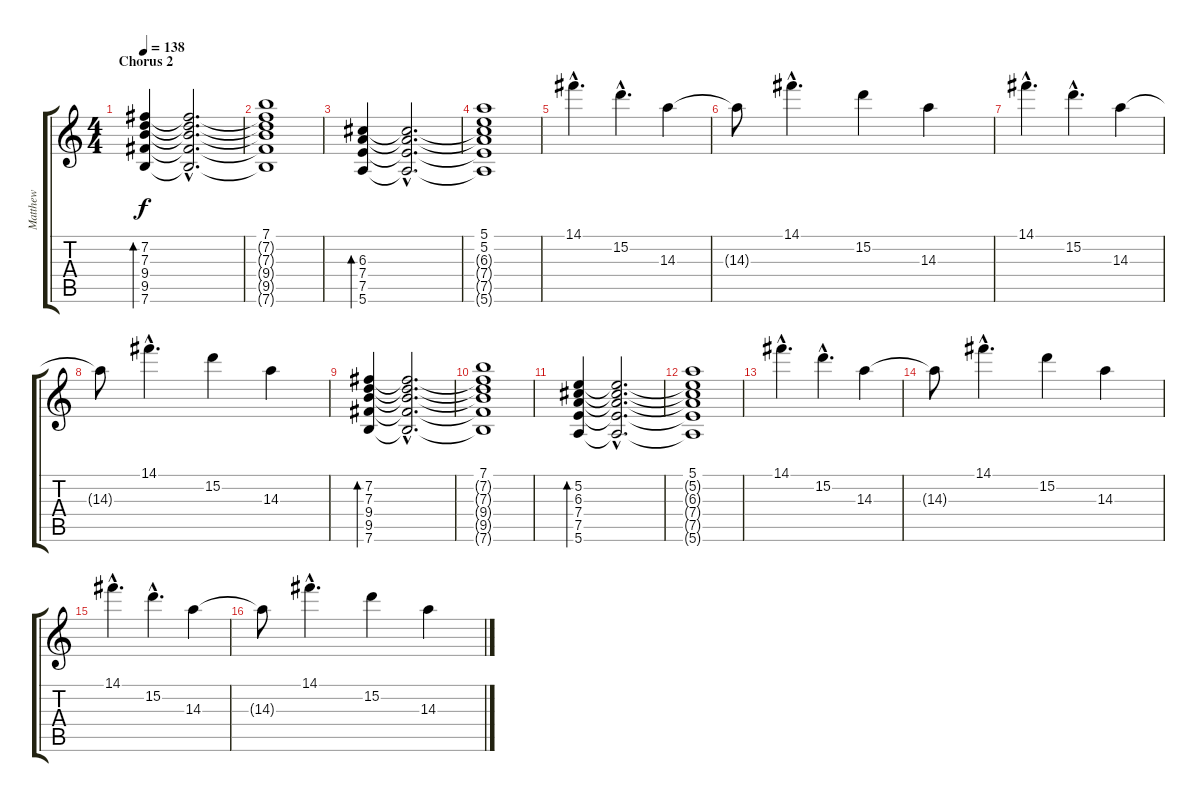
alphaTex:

\track ("Matthew" "Matthew") {instrument overdrivenguitar}
\staff {score tabs}
\tuning (E4 B3 G3 D3 A2 E2) {hide}
\ts (4 4)
\section ("" "Chorus 2")
\tempo 138
\clef g2
\ks c
(7.2 7.3 9.4 9.5 7.6).4{bd 120 dy f volume 10 instrument overdrivenguitar} (7.2{hac t} 7.3{hac t} 9.4{hac t} 9.5{hac t} 7.6{hac t}).2{d} |
(7.1 7.2{t} 7.3{t} 9.4{t} 9.5{t} 7.6{t}).1 |
(6.3 7.4 7.5 5.6).4{bd 120} (6.3{hac t} 7.4{hac t} 7.5{hac t} 5.6{hac t}).2{d} |
(5.1 5.2 6.3{t} 7.4{t} 7.5{t} 5.6{t}).1 |
14.1{hac}.4{d volume 13 balance 15 instrument overdrivenguitar} 15.2{hac}.4{d} 14.3.4 |
14.3{t}.8 14.1{hac}.4{d} 15.2.4 14.3.4 |
14.1{hac}.4{d volume 13 balance 15 instrument overdrivenguitar} 15.2{hac}.4{d} 14.3.4 |
14.3{t}.8 14.1{hac}.4{d} 15.2.4 14.3.4 |
(7.2 7.3 9.4 9.5 7.6).4{bd 120 volume 10 instrument overdrivenguitar} (7.2{hac t} 7.3{hac t} 9.4{hac t} 9.5{hac t} 7.6{hac t}).2{d} |
(7.1 7.2{t} 7.3{t} 9.4{t} 9.5{t} 7.6{t}).1 |
(5.2 6.3 7.4 7.5 5.6).4{bd 120} (5.2{hac t} 6.3{hac t} 7.4{hac t} 7.5{hac t} 5.6{hac t}).2{d} |
(5.1 5.2{t} 6.3{t} 7.4{t} 7.5{t} 5.6{t}).1 |
14.1{hac}.4{d volume 13 balance 15 instrument overdrivenguitar} 15.2{hac}.4{d} 14.3.4 |
14.3{t}.8 14.1{hac}.4{d} 15.2.4 14.3.4 |
14.1{hac}.4{d volume 13 balance 15 instrument overdrivenguitar} 15.2{hac}.4{d} 14.3.4 |
14.3{t}.8 14.1{hac}.4{d} 15.2.4 14.3.4
